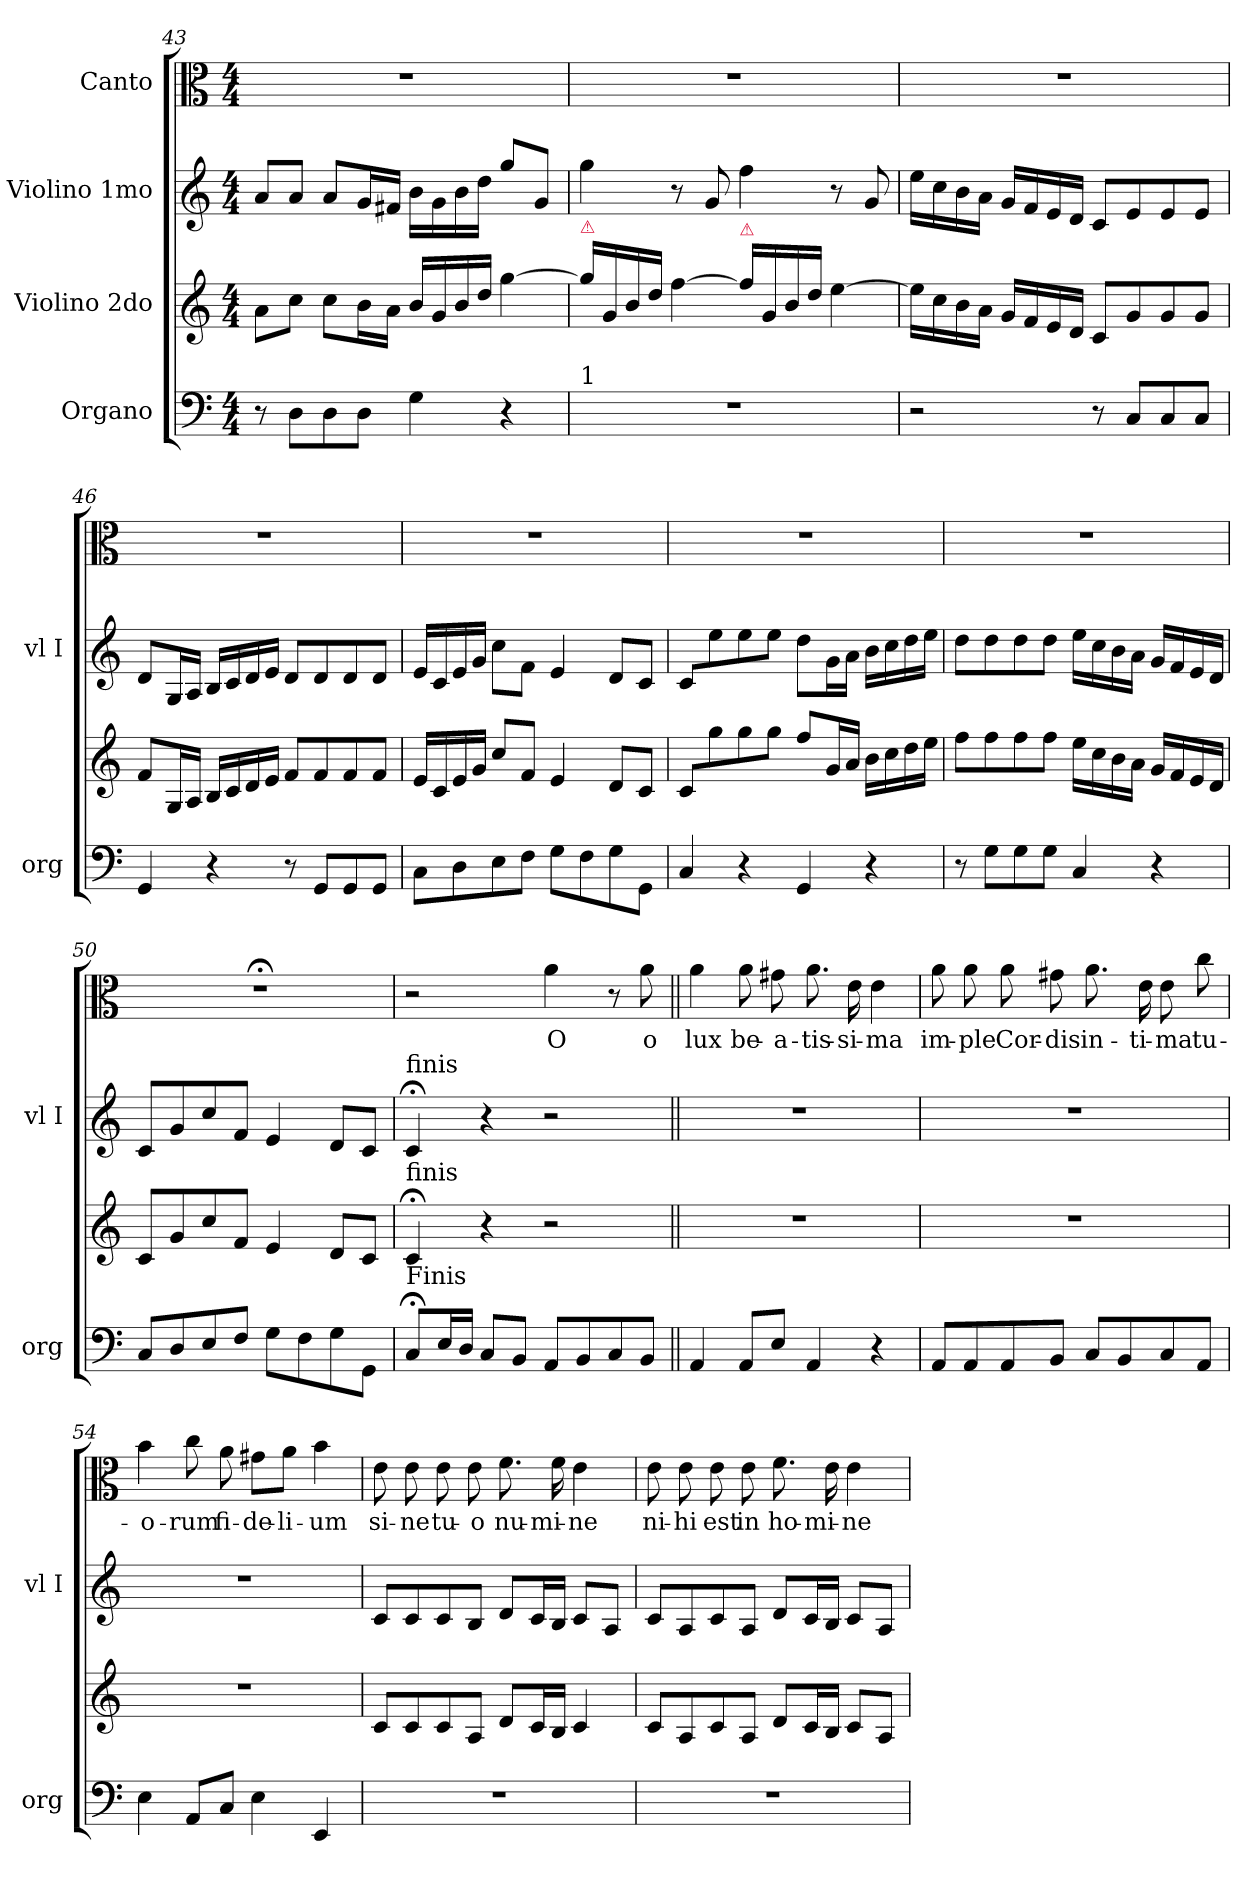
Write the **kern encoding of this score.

**kern	**kern	**dynam	**kern	**kern	**text
*part4	*part3	*part3	*part2	*part1	*part1
*staff4	*staff3	*staff3	*staff2	*staff1	*staff1
*I"Organo	*I"Violino 2do	*	*I"Violino 1mo	*I"Canto	*
*I'org	*	*	*I'vl I	*	*
*clefF4	*clefG2	*	*clefG2	*clefC3	*
*k[]	*k[]	*	*k[]	*k[]	*
*C:	*C:	*	*C:	*C:	*
*M4/4	*M4/4	*	*M4/4	*M4/4	*
=43	=43	=43	=43	=43	=43
8r	8a\L	.	8a/L	1r	.
8D\L	8cc\J	.	8a/J	.	.
8D\	8cc\L	.	8a/L	.	.
8D\J	16b\L	.	16g/L	.	.
.	16a\JJ	.	16f#X/JJ	.	.
4G\	16b/LL	.	16b\LL	.	.
.	16g/	.	16g\	.	.
.	16b/	.	16b\	.	.
.	16dd/JJ	.	16dd\JJ	.	.
4r	[4gg\	.	8gg\L	.	.
.	.	.	8g/J	.	.
=44	=44	=44	=44	=44	=44
!	!LO:TX:a:color=crimson:t=⚠	!	!	!	!
!LO:TX:a:t=1	!	!	!	!	!
1r	16gg\LL]	.	4gg\	1r	.
.	16g/	.	.	.	.
.	16b/	.	.	.	.
.	16dd/JJ	.	.	.	.
.	[4ff\	.	8r	.	.
.	.	.	8g/	.	.
!	!LO:TX:a:color=crimson:t=⚠	!	!	!	!
.	16ff\LL]	.	4ff\	.	.
.	16g/	.	.	.	.
.	16b/	.	.	.	.
.	16dd/JJ	.	.	.	.
.	[4ee\	.	8r	.	.
.	.	.	8g/	.	.
=45	=45	=45	=45	=45	=45
2r	16ee\LL]	.	16ee\LL	1r	.
.	16cc\	.	16cc\	.	.
.	16b\	.	16b\	.	.
.	16a\JJ	.	16a\JJ	.	.
.	16g/LL	.	16g/LL	.	.
.	16f/	.	16f/	.	.
.	16e/	.	16e/	.	.
.	16d/JJ	.	16d/JJ	.	.
8r	8c/L	.	8c/L	.	.
8C/L	8g/	.	8e/	.	.
8C/	8g/	.	8e/	.	.
8C/J	8g/J	.	8e/J	.	.
=46	=46	=46	=46	=46	=46
4GG/	8f/L	.	8d/L	1r	.
.	16G/L	.	16G/L	.	.
.	16A/JJ	.	16A/JJ	.	.
4r	16B/LL	.	16B/LL	.	.
.	16c/	.	16c/	.	.
.	16d/	.	16d/	.	.
.	16e/JJ	.	16e/JJ	.	.
8r	8f/L	.	8d/L	.	.
8GG/L	8f/	.	8d/	.	.
8GG/	8f/	.	8d/	.	.
8GG/J	8f/J	.	8d/J	.	.
=47	=47	=47	=47	=47	=47
8C\L	16e/LL	.	16e/LL	1r	.
.	16c/	.	16c/	.	.
8D\	16e/	.	16e/	.	.
.	16g/JJ	.	16g/JJ	.	.
8E\	8cc\L	.	8cc\L	.	.
8F\J	8f/J	.	8f\J	.	.
8G\L	4e/	.	4e/	.	.
8F\	.	.	.	.	.
8G\	8d/L	.	8d/L	.	.
8GG/J	8c/J	.	8c/J	.	.
=48	=48	=48	=48	=48	=48
4C/	8c/L	.	8c/L	1r	.
.	8gg\	.	8ee\	.	.
4r	8gg\	.	8ee\	.	.
.	8gg\J	.	8ee\J	.	.
4GG/	8ff\L	.	8dd\L	.	.
.	16g/L	.	16g\L	.	.
.	16a/JJ	.	16a\JJ	.	.
4r	16b\LL	.	16b\LL	.	.
.	16cc\	.	16cc\	.	.
.	16dd\	.	16dd\	.	.
.	16ee\JJ	.	16ee\JJ	.	.
=49	=49	=49	=49	=49	=49
8r	8ff\L	.	8dd\L	1r	.
8G\L	8ff\	.	8dd\	.	.
8G\	8ff\	.	8dd\	.	.
8G\J	8ff\J	.	8dd\J	.	.
4C/	16ee\LL	.	16ee\LL	.	.
.	16cc\	.	16cc\	.	.
.	16b\	.	16b\	.	.
.	16a\JJ	.	16a\JJ	.	.
4r	16g/LL	.	16g/LL	.	.
.	16f/	.	16f/	.	.
.	16e/	.	16e/	.	.
.	16d/JJ	.	16d/JJ	.	.
=50	=50	=50	=50	=50	=50
8C/L	8c/L	.	8c/L	1r;<	.
8D/	8g/	.	8g/	.	.
8E/	8cc/	.	8cc/	.	.
8F/J	8f/J	.	8f/J	.	.
8G\L	4e/	.	4e/	.	.
8F\	.	.	.	.	.
8G\	8d/L	.	8d/L	.	.
8GG/J	8c/J	.	8c/J	.	.
=51	=51	=51	=51	=51	=51
!	!	!	!LO:TX:a:t=finis	!	!
!	!LO:TX:a:t=finis	!	!	!	!
!LO:TX:a:t=Finis	!	!	!	!	!
8C;/L	4c;/	.	4c;<;/	2r	.
16E/L	.	.	.	.	.
16D/JJ	.	.	.	.	.
8C/L	4r	.	4r	.	.
8BB/J	.	.	.	.	.
8AA/L	2r	.	2r	4a\	O
8BB/	.	.	.	.	.
8C/	.	.	.	8r	.
8BB/J	.	.	.	8a\	o
=52||	=52||	=52||	=52||	=52||	=52||
4AA/	1r	.	1r	4a\	lux
8AA/L	.	.	.	8a\	be-
8E/J	.	.	.	8g#X\	-a-
4AA/	.	.	.	8.a\	-tis-
.	.	.	.	16e\	-si-
4r	.	.	.	4e\	-ma
=53	=53	=53	=53	=53	=53
8AA/L	1r	.	1r	8a\	im-
8AA/	.	.	.	8a\	-ple
8AA/	.	.	.	8a\	Cor-
8BB/J	.	.	.	8g#X\	-dis
8C/L	.	.	.	8.a\	in-
8BB/	.	.	.	.	.
.	.	.	.	16e\	-ti-
8C/	.	.	.	8e\	-ma
8AA/J	.	.	.	8cc\	tu-
=54	=54	=54	=54	=54	=54
4E\	1r	.	1r	4b\	-o-
8AA/L	.	.	.	8cc\	-rum
8C/J	.	.	.	8a\	fi-
4E\	.	.	.	8g#X\L	-de-
.	.	.	.	8a\J	-li-
4EE/	.	.	.	4b\	-um
=55	=55	=55	=55	=55	=55
!	!	!LO:DY:a	!	!	!
1r	8c/L	piano	8c/L	8e\	si-
.	8c/	.	8c/	8e\	-ne
.	8c/	.	8c/	8e\	tu-
.	8A/J	.	8B/J	8e\	-o
.	8d/L	.	8d/L	8.f\	nu-
.	16c/L	.	16c/L	.	.
.	16B/JJ	.	16B/JJ	16f\	-mi-
.	4c/	.	8c/L	4e\	-ne
.	.	.	8A/J	.	.
=56	=56	=56	=56	=56	=56
1r	8c/L	.	8c/L	8e\	ni-
.	8A/	.	8A/	8e\	-hi
.	8c/	.	8c/	8e\	est
.	8A/J	.	8A/J	8e\	in
.	8d/L	.	8d/L	8.f\	ho-
.	16c/L	.	16c/L	.	.
.	16B/JJ	.	16B/JJ	16e\	-mi-
.	8c/L	.	8c/L	4e\	-ne
.	8A/J	.	8A/J	.	.
=	=	=	=	=	=
*-	*-	*-	*-	*-	*-
